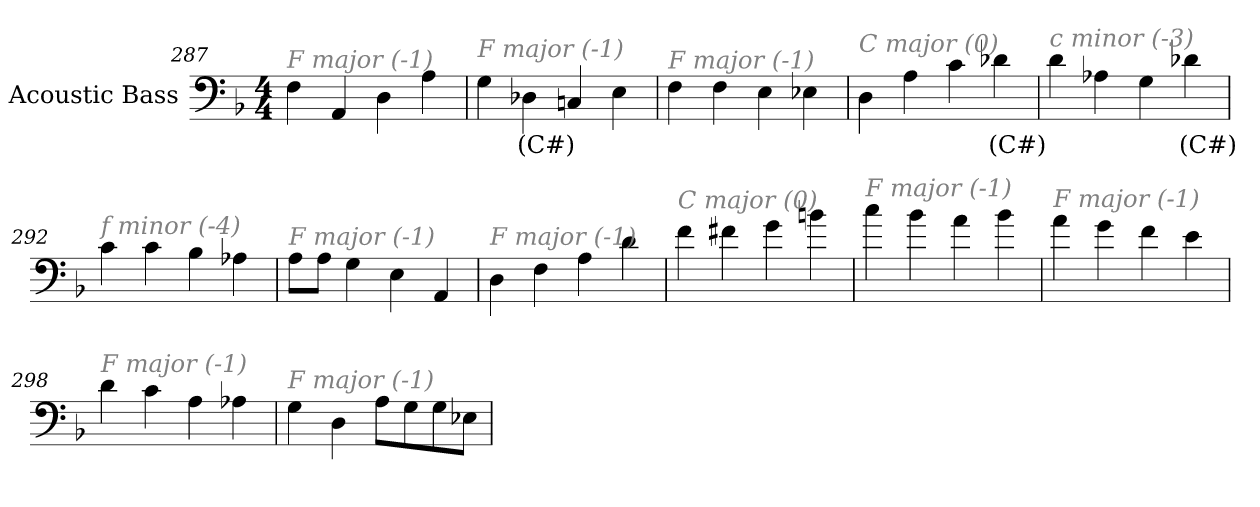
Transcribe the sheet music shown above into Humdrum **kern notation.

**kern	**text
*part1	*part1
*staff1	*staff1
*I"Acoustic Bass	*
*clefF4	*
*ITrd7c12	*
*k[b-]	*
*F:	*
*M4/4	*
=287	=287
!LO:TX:i:color=#808080:t=F major (-1)	!
4FF	.
4AAA	.
4DD	.
4AA	.
=288	=288
!LO:TX:i:color=#808080:t=F major (-1)	!
4GG	.
4DD-Xi	(C#)
4CCn	.
4EE	.
=289	=289
!LO:TX:i:color=#808080:t=F major (-1)	!
4FF	.
4FF	.
4EE	.
4EE-X	.
=290	=290
!LO:TX:i:color=#808080:t=C major (0)	!
4DD	.
4AA	.
4C	.
4D-Xi	(C#)
=291	=291
!LO:TX:i:color=#808080:t=c minor (-3)	!
4D	.
4AA-X	.
4GG	.
4D-Xi	(C#)
=292	=292
!LO:TX:i:color=#808080:t=f minor (-4)	!
4C	.
4C	.
4BB-	.
4AA-X	.
=293	=293
!LO:TX:i:color=#808080:t=F major (-1)	!
8AAL	.
8AAJ	.
4GG	.
4EE	.
4AAA	.
=294	=294
!LO:TX:i:color=#808080:t=F major (-1)	!
4DD	.
4FF	.
4AA	.
4D	.
=295	=295
!LO:TX:i:color=#808080:t=C major (0)	!
4F	.
4F#X	.
4G	.
4Bn	.
=296	=296
!LO:TX:i:color=#808080:t=F major (-1)	!
4c	.
4B-	.
4A	.
4B-	.
=297	=297
!LO:TX:i:color=#808080:t=F major (-1)	!
4A	.
4G	.
4F	.
4E	.
=298	=298
!LO:TX:i:color=#808080:t=F major (-1)	!
4D	.
4C	.
4AA	.
4AA-X	.
=299	=299
!LO:TX:i:color=#808080:t=F major (-1)	!
4GG	.
4DD	.
8AAL	.
8GG	.
8GG	.
8EE-XJ	.
=	=
*-	*-
